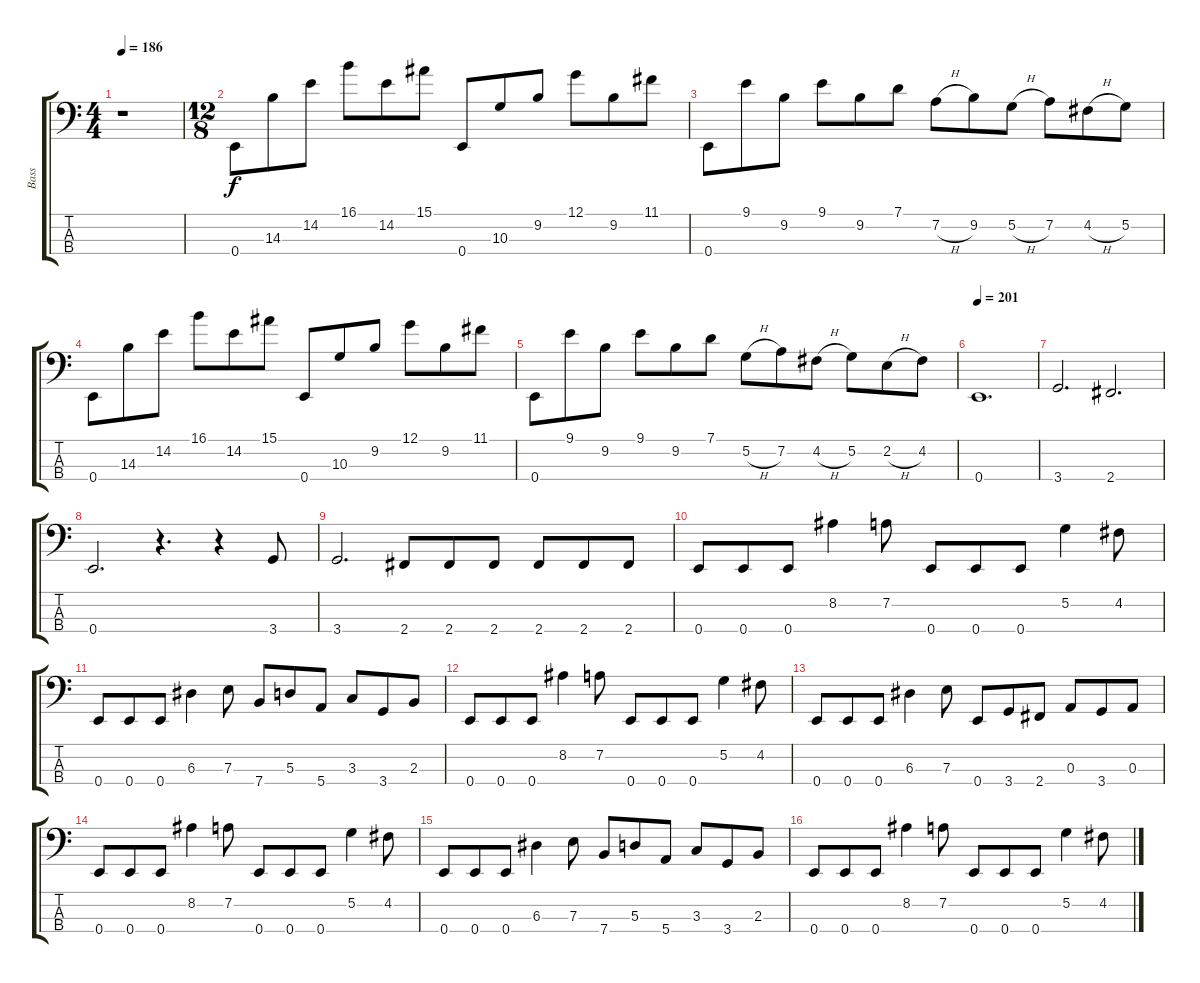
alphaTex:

\track ("Bass" "Bass") {instrument electricbassfinger}
\staff {score tabs}
\tuning (G2 D2 A1 E1) {hide}
\ts (4 4)
\tempo 186
\clef f4
\ks c
r.1{dy f instrument electricbassfinger} |
\ts (12 8)
0.4.8 14.3.8 14.2.8 16.1.8 14.2.8 15.1.8 0.4.8 10.3.8 9.2.8 12.1.8 9.2.8 11.1.8 |
0.4.8 9.1.8 9.2.8 9.1.8 9.2.8 7.1.8 7.2{h}.8 9.2.8 5.2{h}.8 7.2.8 4.2{h}.8 5.2.8 |
0.4.8 14.3.8 14.2.8 16.1.8 14.2.8 15.1.8 0.4.8 10.3.8 9.2.8 12.1.8 9.2.8 11.1.8 |
0.4.8 9.1.8 9.2.8 9.1.8 9.2.8 7.1.8 5.2{h}.8 7.2.8 4.2{h}.8 5.2.8 2.2{h}.8 4.2.8 |
\tempo 201
0.4.1{d} |
3.4.2{d} 2.4.2{d} |
0.4.2{d} r.4{d} r.4 3.4.8 |
3.4.2{d} 2.4.8 2.4.8 2.4.8 2.4.8 2.4.8 2.4.8 |
0.4.8 0.4.8 0.4.8 8.2.4 7.2.8 0.4.8 0.4.8 0.4.8 5.2.4 4.2.8 |
0.4.8 0.4.8 0.4.8 6.3.4 7.3.8 7.4.8 5.3.8 5.4.8 3.3.8 3.4.8 2.3.8 |
0.4.8 0.4.8 0.4.8 8.2.4 7.2.8 0.4.8 0.4.8 0.4.8 5.2.4 4.2.8 |
0.4.8 0.4.8 0.4.8 6.3.4 7.3.8 0.4.8 3.4.8 2.4.8 0.3.8 3.4.8 0.3.8 |
0.4.8 0.4.8 0.4.8 8.2.4 7.2.8 0.4.8 0.4.8 0.4.8 5.2.4 4.2.8 |
0.4.8 0.4.8 0.4.8 6.3.4 7.3.8 7.4.8 5.3.8 5.4.8 3.3.8 3.4.8 2.3.8 |
0.4.8 0.4.8 0.4.8 8.2.4 7.2.8 0.4.8 0.4.8 0.4.8 5.2.4 4.2.8
